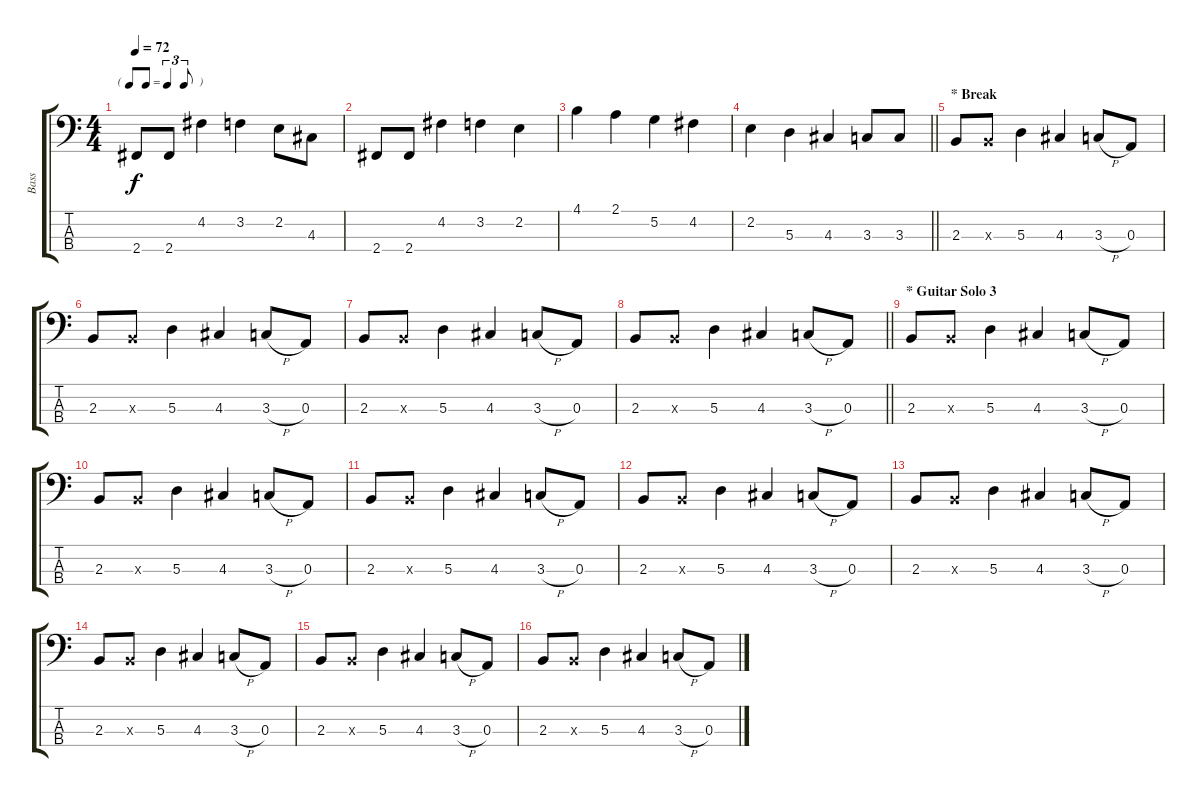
\track ("Bass" "Bass") {instrument electricbassfinger}
\staff {score tabs}
\tuning (G2 D2 A1 E1) {hide}
\ts (4 4)
\tf triplet8th
\tempo 72
\clef f4
\ks c
2.4.8{dy f} 2.4.8 4.2.4 3.2.4 2.2.8 4.3.8 |
2.4.8 2.4.8 4.2.4 3.2.4 2.2.4 |
4.1.4 2.1.4 5.2.4 4.2.4 |
\barLineRight lightlight
2.2.4 5.3.4 4.3.4 3.3.8 3.3.8 |
\section ("" "* Break")
2.3.8 2.3{x}.8 5.3.4 4.3.4 3.3{h}.8 0.3.8 |
2.3.8 2.3{x}.8 5.3.4 4.3.4 3.3{h}.8 0.3.8 |
2.3.8 2.3{x}.8 5.3.4 4.3.4 3.3{h}.8 0.3.8 |
\barLineRight lightlight
2.3.8 2.3{x}.8 5.3.4 4.3.4 3.3{h}.8 0.3.8 |
\section ("" "* Guitar Solo 3")
2.3.8 2.3{x}.8 5.3.4 4.3.4 3.3{h}.8 0.3.8 |
2.3.8 2.3{x}.8 5.3.4 4.3.4 3.3{h}.8 0.3.8 |
2.3.8 2.3{x}.8 5.3.4 4.3.4 3.3{h}.8 0.3.8 |
2.3.8 2.3{x}.8 5.3.4 4.3.4 3.3{h}.8 0.3.8 |
2.3.8 2.3{x}.8 5.3.4 4.3.4 3.3{h}.8 0.3.8 |
2.3.8 2.3{x}.8 5.3.4 4.3.4 3.3{h}.8 0.3.8 |
2.3.8 2.3{x}.8 5.3.4 4.3.4 3.3{h}.8 0.3.8 |
2.3.8 2.3{x}.8 5.3.4 4.3.4 3.3{h}.8 0.3.8
